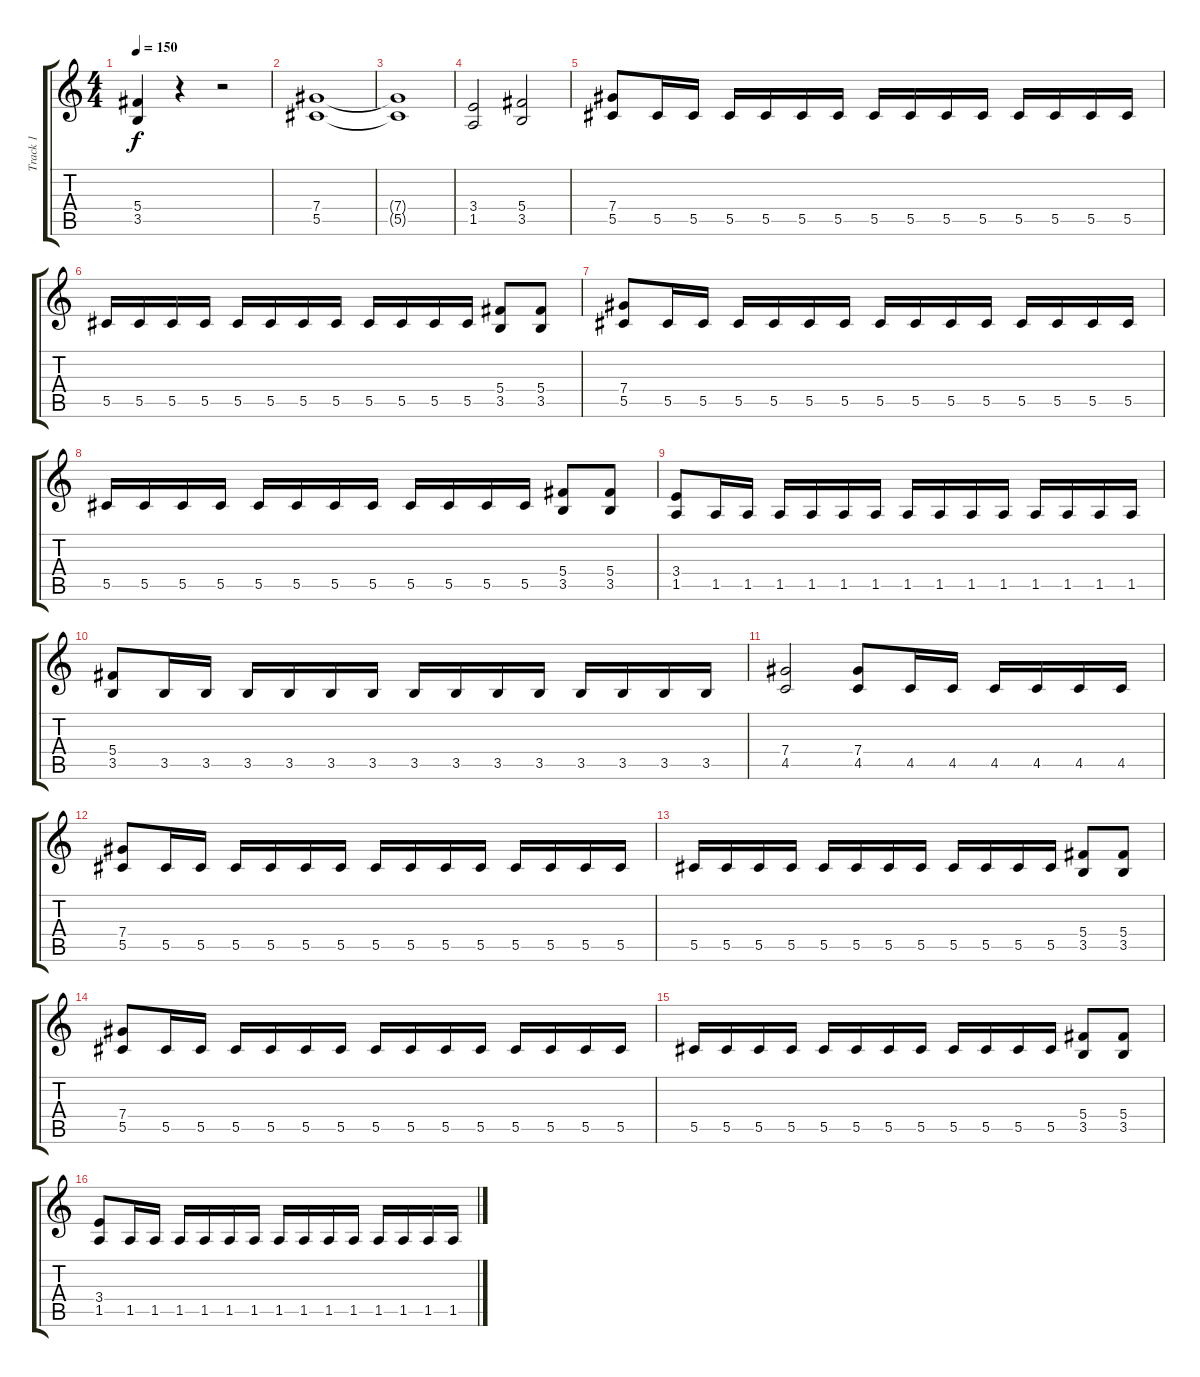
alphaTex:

\track ("Track 1" "Track 1") {instrument distortionguitar}
\staff {score tabs}
\tuning (Eb4 Bb3 Gb3 Db3 Ab2 Eb2) {hide}
\ts (4 4)
\tempo 150
\clef g2
\ks c
(5.4 3.5).4{dy f} r.4 r.2 |
(7.4 5.5).1 |
(7.4{t} 5.5{t}).1 |
(3.4 1.5).2 (5.4 3.5).2 |
(7.4 5.5).8 5.5.16 5.5.16 5.5.16 5.5.16 5.5.16 5.5.16 5.5.16 5.5.16 5.5.16 5.5.16 5.5.16 5.5.16 5.5.16 5.5.16 |
5.5.16 5.5.16 5.5.16 5.5.16 5.5.16 5.5.16 5.5.16 5.5.16 5.5.16 5.5.16 5.5.16 5.5.16 (5.4 3.5).8 (5.4 3.5).8 |
(7.4 5.5).8 5.5.16 5.5.16 5.5.16 5.5.16 5.5.16 5.5.16 5.5.16 5.5.16 5.5.16 5.5.16 5.5.16 5.5.16 5.5.16 5.5.16 |
5.5.16 5.5.16 5.5.16 5.5.16 5.5.16 5.5.16 5.5.16 5.5.16 5.5.16 5.5.16 5.5.16 5.5.16 (5.4 3.5).8 (5.4 3.5).8 |
(3.4 1.5).8 1.5.16 1.5.16 1.5.16 1.5.16 1.5.16 1.5.16 1.5.16 1.5.16 1.5.16 1.5.16 1.5.16 1.5.16 1.5.16 1.5.16 |
(5.4 3.5).8 3.5.16 3.5.16 3.5.16 3.5.16 3.5.16 3.5.16 3.5.16 3.5.16 3.5.16 3.5.16 3.5.16 3.5.16 3.5.16 3.5.16 |
(7.4 4.5).2 (7.4 4.5).8 4.5.16 4.5.16 4.5.16 4.5.16 4.5.16 4.5.16 |
(7.4 5.5).8 5.5.16 5.5.16 5.5.16 5.5.16 5.5.16 5.5.16 5.5.16 5.5.16 5.5.16 5.5.16 5.5.16 5.5.16 5.5.16 5.5.16 |
5.5.16 5.5.16 5.5.16 5.5.16 5.5.16 5.5.16 5.5.16 5.5.16 5.5.16 5.5.16 5.5.16 5.5.16 (5.4 3.5).8 (5.4 3.5).8 |
(7.4 5.5).8 5.5.16 5.5.16 5.5.16 5.5.16 5.5.16 5.5.16 5.5.16 5.5.16 5.5.16 5.5.16 5.5.16 5.5.16 5.5.16 5.5.16 |
5.5.16 5.5.16 5.5.16 5.5.16 5.5.16 5.5.16 5.5.16 5.5.16 5.5.16 5.5.16 5.5.16 5.5.16 (5.4 3.5).8 (5.4 3.5).8 |
(3.4 1.5).8 1.5.16 1.5.16 1.5.16 1.5.16 1.5.16 1.5.16 1.5.16 1.5.16 1.5.16 1.5.16 1.5.16 1.5.16 1.5.16 1.5.16
